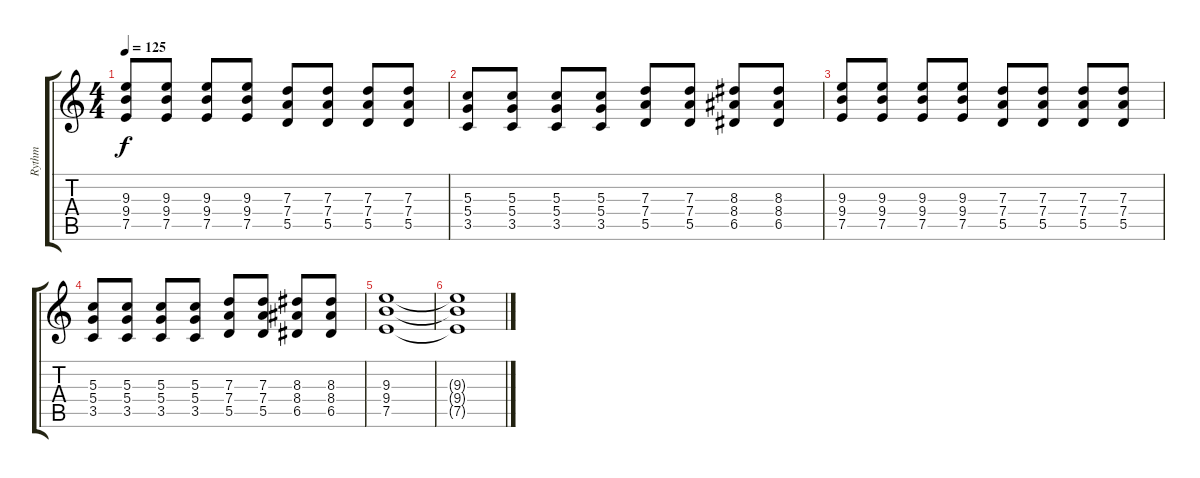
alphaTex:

\track ("Rythm" "Rythm") {instrument distortionguitar}
\staff {score tabs}
\tuning (E4 B3 G3 D3 A2 E2) {hide}
\ts (4 4)
\tempo 125
\clef g2
\ks c
(9.3 9.4 7.5).8{dy f} (9.3 9.4 7.5).8 (9.3 9.4 7.5).8 (9.3 9.4 7.5).8 (7.3 7.4 5.5).8 (7.3 7.4 5.5).8 (7.3 7.4 5.5).8 (7.3 7.4 5.5).8 |
(5.3 5.4 3.5).8 (5.3 5.4 3.5).8 (5.3 5.4 3.5).8 (5.3 5.4 3.5).8 (7.3 7.4 5.5).8 (7.3 7.4 5.5).8 (8.3 8.4 6.5).8 (8.3 8.4 6.5).8 |
(9.3 9.4 7.5).8 (9.3 9.4 7.5).8 (9.3 9.4 7.5).8 (9.3 9.4 7.5).8 (7.3 7.4 5.5).8 (7.3 7.4 5.5).8 (7.3 7.4 5.5).8 (7.3 7.4 5.5).8 |
(5.3 5.4 3.5).8 (5.3 5.4 3.5).8 (5.3 5.4 3.5).8 (5.3 5.4 3.5).8 (7.3 7.4 5.5).8 (7.3 7.4 5.5).8 (8.3 8.4 6.5).8 (8.3 8.4 6.5).8 |
(9.3 9.4 7.5).1 |
(9.3{t} 9.4{t} 7.5{t}).1
